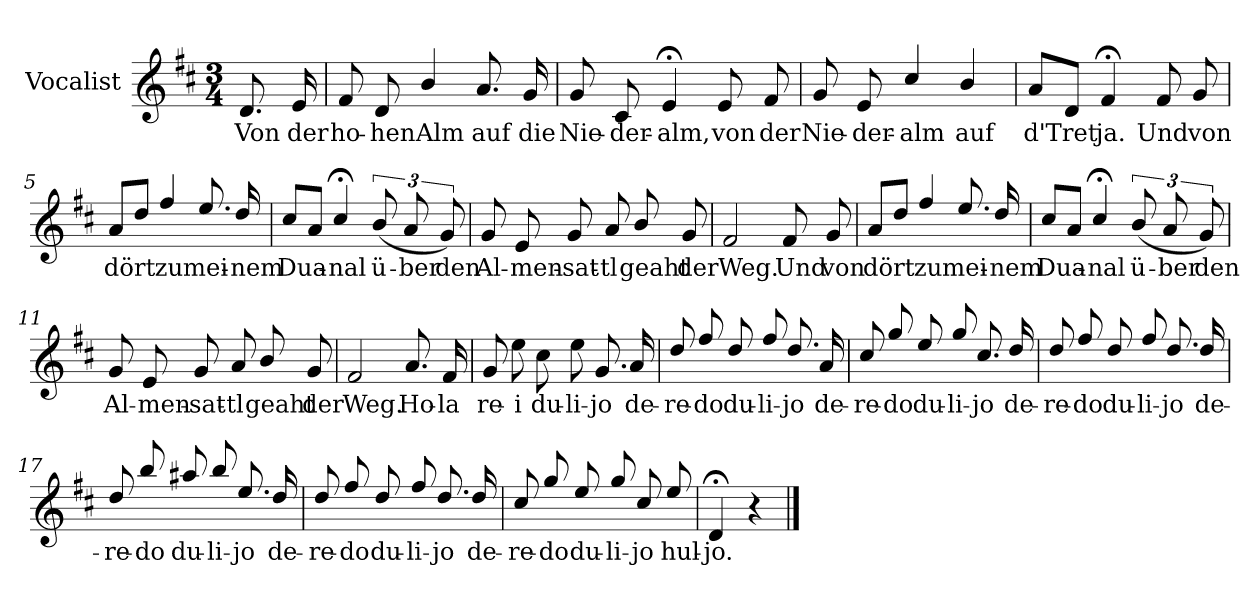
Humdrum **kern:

**kern	**text
*part1	*part1
*staff1	*staff1
*I"Vocalist	*
*k[f#c#]	*
*D:	*
*M3/4	*
=	=
8.d	Von
16e	der
=1	=1
8f#	ho-
8d	-hen
4b/	Alm
8.a	auf
16g	die
=2	=2
8g	Nie-
8c#	-der-
4e;<	-alm,
8e	von
8f#	der
=3	=3
8g	Nie-
8e	-der-
4cc#/	-alm
4b/	auf
=4	=4
8aL	d'Tret
8dJ	.
4f#;<	ja.
8f#	Und
8g	von
=5	=5
8a/L	dört
8ddJ	.
4ff#/	zu
8.ee/	mei-
16dd/	-nem
=6	=6
8cc#/L	Dua-
8aJ	.
4cc#;</	-nal
(12b/	ü-
12a	-ber
12g)	den
=7	=7
8g	Al-
8e	-men-
8g	-sat-
8a	-tl
8b/	geaht
8g	der
=8	=8
2f#	Weg.
8f#	Und
8g	von
=9	=9
8a/L	dört
8ddJ	.
4ff#/	zu
8.ee/	mei-
16dd/	-nem
=10	=10
8cc#/L	Dua-
8aJ	.
4cc#;</	-nal
(12b/	ü-
12a	-ber
12g)	den
=11	=11
8g	Al-
8e	-men-
8g	-sat-
8a	-tl
8b/	geaht
8g	der
=12	=12
2f#	Weg.
8.a	Ho-
16f#	-la
=13	=13
8g	re-
8ee	-i
8cc#	du-
8ee	-li-
8.g	-jo
16a	de-
=14	=14
8dd/	-re-
8ff#/	-do
8dd/	du-
8ff#/	-li-
8.dd/	-jo
16a	de-
=15	=15
8cc#/	-re-
8gg/	-do
8ee/	du-
8gg/	-li-
8.cc#/	-jo
16dd/	de-
=16	=16
8dd/	-re-
8ff#/	-do
8dd/	du-
8ff#/	-li-
8.dd/	-jo
16dd/	de-
=17	=17
8dd/	-re-
8bb/	-do
8aa#X/	du-
8bb/	-li-
8.ee/	-jo
16dd/	de-
=18	=18
8dd/	-re-
8ff#/	-do
8dd/	du-
8ff#/	-li-
8.dd/	-jo
16dd/	de-
=19	=19
8cc#/	-re-
8gg/	-do
8ee/	du-
8gg/	-li-
8cc#/	-jo
8ee/	hul-
=20	=20
4d;<	-jo.
4r	.
==	==
*-	*-
